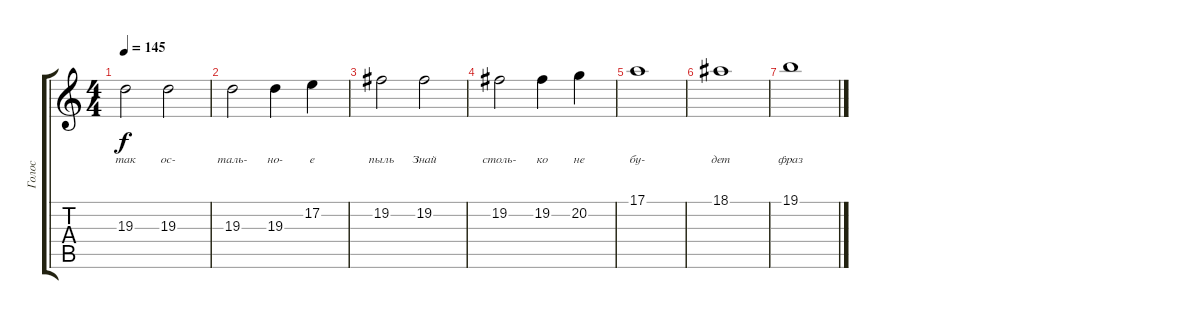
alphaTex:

\track ("Голос" "Голос") {instrument tenorsax}
\staff {score tabs}
\tuning (E4 B3 G3 D3 A2 E2) {hide}
\ts (4 4)
\tempo 145
\clef g2
\ks c
19.3.2{lyrics (0 "так") lyrics (1 "") lyrics (2 "") lyrics (3 "") lyrics (4 "") dy f} 19.3.2{lyrics (0 "ос-") lyrics (1 "") lyrics (2 "") lyrics (3 "") lyrics (4 "")} |
19.3.2{lyrics (0 "таль-") lyrics (1 "") lyrics (2 "") lyrics (3 "") lyrics (4 "")} 19.3.4{lyrics (0 "но-") lyrics (1 "") lyrics (2 "") lyrics (3 "") lyrics (4 "")} 17.2.4{lyrics (0 "е") lyrics (1 "") lyrics (2 "") lyrics (3 "") lyrics (4 "")} |
19.2.2{lyrics (0 "пыль") lyrics (1 "") lyrics (2 "") lyrics (3 "") lyrics (4 "")} 19.2.2{lyrics (0 "Знай") lyrics (1 "") lyrics (2 "") lyrics (3 "") lyrics (4 "")} |
19.2.2{lyrics (0 "столь-") lyrics (1 "") lyrics (2 "") lyrics (3 "") lyrics (4 "")} 19.2.4{lyrics (0 "ко") lyrics (1 "") lyrics (2 "") lyrics (3 "") lyrics (4 "")} 20.2.4{lyrics (0 "не") lyrics (1 "") lyrics (2 "") lyrics (3 "") lyrics (4 "")} |
17.1.1{lyrics (0 "бу-") lyrics (1 "") lyrics (2 "") lyrics (3 "") lyrics (4 "")} |
18.1.1{lyrics (0 "дет") lyrics (1 "") lyrics (2 "") lyrics (3 "") lyrics (4 "")} |
19.1.1{lyrics (0 "фраз") lyrics (1 "") lyrics (2 "") lyrics (3 "") lyrics (4 "")}
